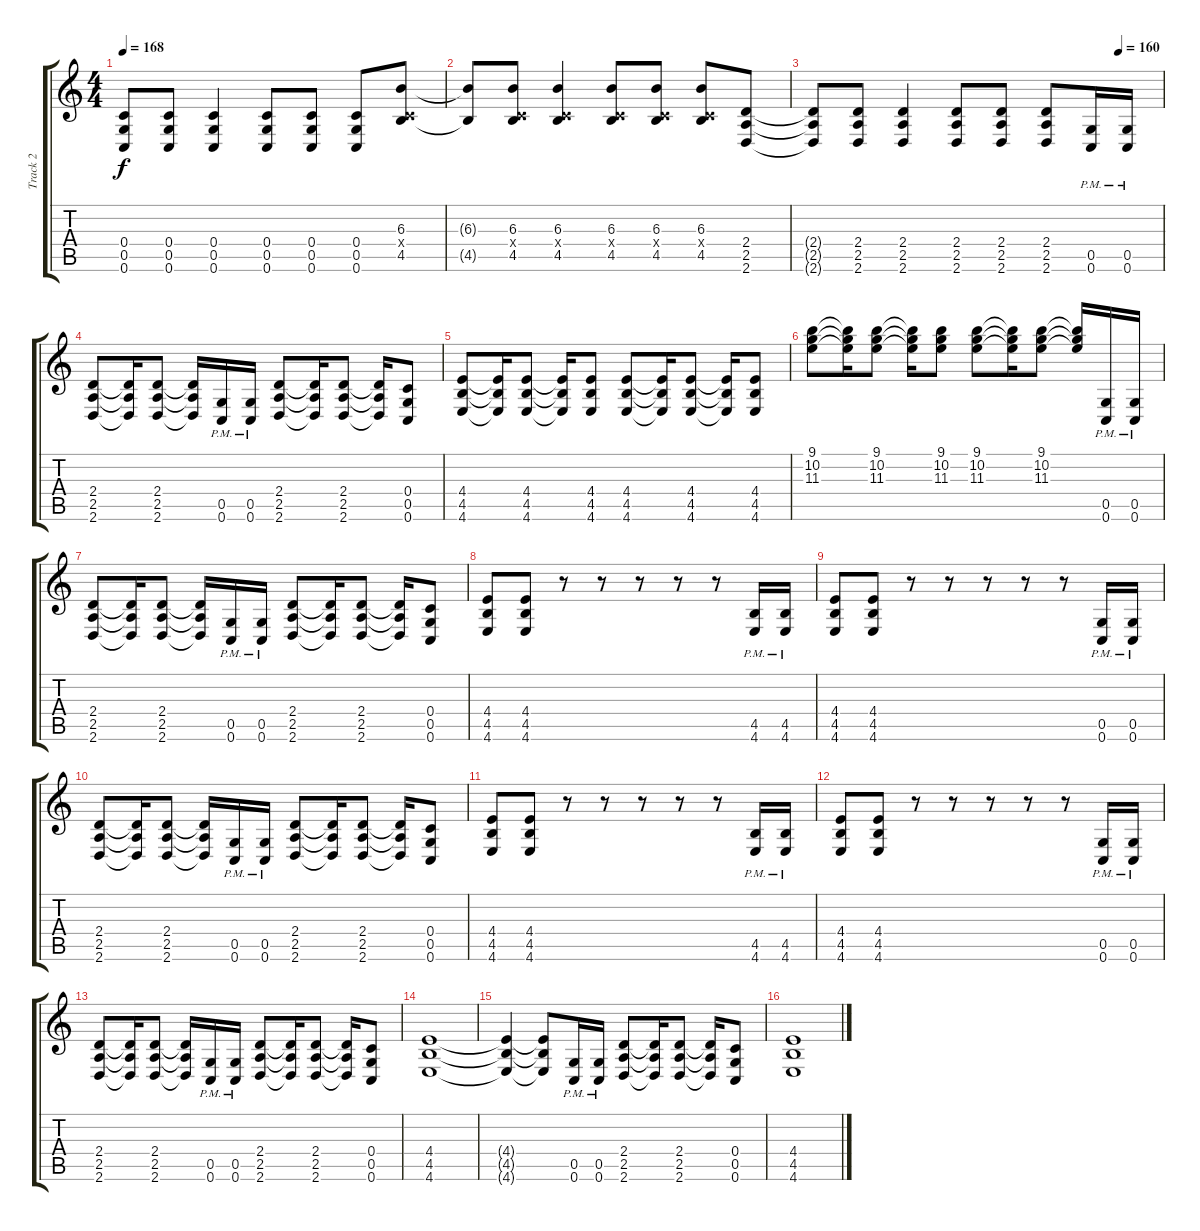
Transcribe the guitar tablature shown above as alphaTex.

\track ("Track 2" "Track 2") {instrument distortionguitar}
\staff {score tabs}
\tuning (D4 A3 F3 C3 G2 C2) {hide}
\ts (4 4)
\tempo 168
\clef g2
\ks c
(0.4{t} 0.5{t} 0.6{t}).8{dy f} (0.4 0.5 0.6).8 (0.4 0.5 0.6).4 (0.4 0.5 0.6).8 (0.4 0.5 0.6).8 (0.4 0.5 0.6).8 (6.3 0.4{x} 4.5).8 |
(6.3{t} 4.5{t}).8 (6.3 0.4{x} 4.5).8 (6.3 0.4{x} 4.5).4 (6.3 0.4{x} 4.5).8 (6.3 0.4{x} 4.5).8 (6.3 0.4{x} 4.5).8 (2.4 2.5 2.6).8 |
\tempo (160 0.875)
(2.4{t} 2.5{t} 2.6{t}).8 (2.4 2.5 2.6).8 (2.4 2.5 2.6).4 (2.4 2.5 2.6).8 (2.4 2.5 2.6).8 (2.4 2.5 2.6).8 (0.5{pm} 0.6{pm}).16 (0.5{pm} 0.6{pm}).16 |
(2.4 2.5 2.6).8 (2.4{t} 2.5{t} 2.6{t}).16 (2.4 2.5 2.6).8 (2.4{t} 2.5{t} 2.6{t}).16 (0.5{pm} 0.6{pm}).16 (0.5{pm} 0.6{pm}).16 (2.4 2.5 2.6).8 (2.4{t} 2.5{t} 2.6{t}).16 (2.4 2.5 2.6).8 (2.4{t} 2.5{t} 2.6{t}).16 (0.4 0.5 0.6).8 |
(4.4 4.5 4.6).8 (4.4{t} 4.5{t} 4.6{t}).16 (4.4 4.5 4.6).8 (4.4{t} 4.5{t} 4.6{t}).16 (4.4 4.5 4.6).8 (4.4 4.5 4.6).8 (4.4{t} 4.5{t} 4.6{t}).16 (4.4 4.5 4.6).8 (4.4{t} 4.5{t} 4.6{t}).16 (4.4 4.5 4.6).8 |
(9.1 10.2 11.3).8 (9.1{t} 10.2{t} 11.3{t}).16 (9.1 10.2 11.3).8 (9.1{t} 10.2{t} 11.3{t}).16 (9.1 10.2 11.3).8 (9.1 10.2 11.3).8 (9.1{t} 10.2{t} 11.3{t}).16 (9.1 10.2 11.3).8 (9.1{t} 10.2{t} 11.3{t}).16 (0.5{pm} 0.6{pm}).16 (0.5{pm} 0.6{pm}).16 |
(2.4 2.5 2.6).8 (2.4{t} 2.5{t} 2.6{t}).16 (2.4 2.5 2.6).8 (2.4{t} 2.5{t} 2.6{t}).16 (0.5{pm} 0.6{pm}).16 (0.5{pm} 0.6{pm}).16 (2.4 2.5 2.6).8 (2.4{t} 2.5{t} 2.6{t}).16 (2.4 2.5 2.6).8 (2.4{t} 2.5{t} 2.6{t}).16 (0.4 0.5 0.6).8 |
(4.4 4.5 4.6).8 (4.4 4.5 4.6).8 r.8 r.8 r.8 r.8 r.8 (4.5{pm} 4.6{pm}).16 (4.5{pm} 4.6{pm}).16 |
(4.4 4.5 4.6).8 (4.4 4.5 4.6).8 r.8 r.8 r.8 r.8 r.8 (0.5{pm} 0.6{pm}).16 (0.5{pm} 0.6{pm}).16 |
(2.4 2.5 2.6).8 (2.4{t} 2.5{t} 2.6{t}).16 (2.4 2.5 2.6).8 (2.4{t} 2.5{t} 2.6{t}).16 (0.5{pm} 0.6{pm}).16 (0.5{pm} 0.6{pm}).16 (2.4 2.5 2.6).8 (2.4{t} 2.5{t} 2.6{t}).16 (2.4 2.5 2.6).8 (2.4{t} 2.5{t} 2.6{t}).16 (0.4 0.5 0.6).8 |
(4.4 4.5 4.6).8 (4.4 4.5 4.6).8 r.8 r.8 r.8 r.8 r.8 (4.5{pm} 4.6{pm}).16 (4.5{pm} 4.6{pm}).16 |
(4.4 4.5 4.6).8 (4.4 4.5 4.6).8 r.8 r.8 r.8 r.8 r.8 (0.5{pm} 0.6{pm}).16 (0.5{pm} 0.6{pm}).16 |
(2.4 2.5 2.6).8 (2.4{t} 2.5{t} 2.6{t}).16 (2.4 2.5 2.6).8 (2.4{t} 2.5{t} 2.6{t}).16 (0.5{pm} 0.6{pm}).16 (0.5{pm} 0.6{pm}).16 (2.4 2.5 2.6).8 (2.4{t} 2.5{t} 2.6{t}).16 (2.4 2.5 2.6).8 (2.4{t} 2.5{t} 2.6{t}).16 (0.4 0.5 0.6).8 |
(4.4 4.5 4.6).1 |
(4.4{t} 4.5{t} 4.6{t}).4 (4.4{t} 4.5{t} 4.6{t}).8 (0.5{pm} 0.6{pm}).16 (0.5{pm} 0.6{pm}).16 (2.4 2.5 2.6).8 (2.4{t} 2.5{t} 2.6{t}).16 (2.4 2.5 2.6).8 (2.4{t} 2.5{t} 2.6{t}).16 (0.4 0.5 0.6).8 |
(4.4 4.5 4.6).1
